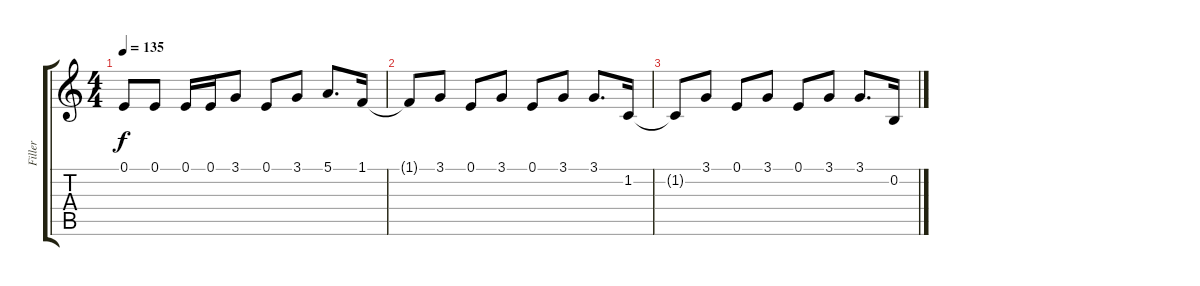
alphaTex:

\track ("Filler" "Filler") {instrument pad6metallic}
\staff {score tabs}
\tuning (E4 B3 G3 D3 A2 E2) {hide}
\ts (4 4)
\tempo 135
\clef g2
\ks c
0.1{t}.8{dy f} 0.1.8 0.1.16 0.1.16 3.1.8 0.1.8 3.1.8 5.1.8{d} 1.1.16 |
1.1{t}.8{volume 0} 3.1.8 0.1.8 3.1.8 0.1.8 3.1.8 3.1.8{d} 1.2.16 |
1.2{t}.8 3.1.8 0.1.8 3.1.8 0.1.8 3.1.8 3.1.8{d} 0.2.16
